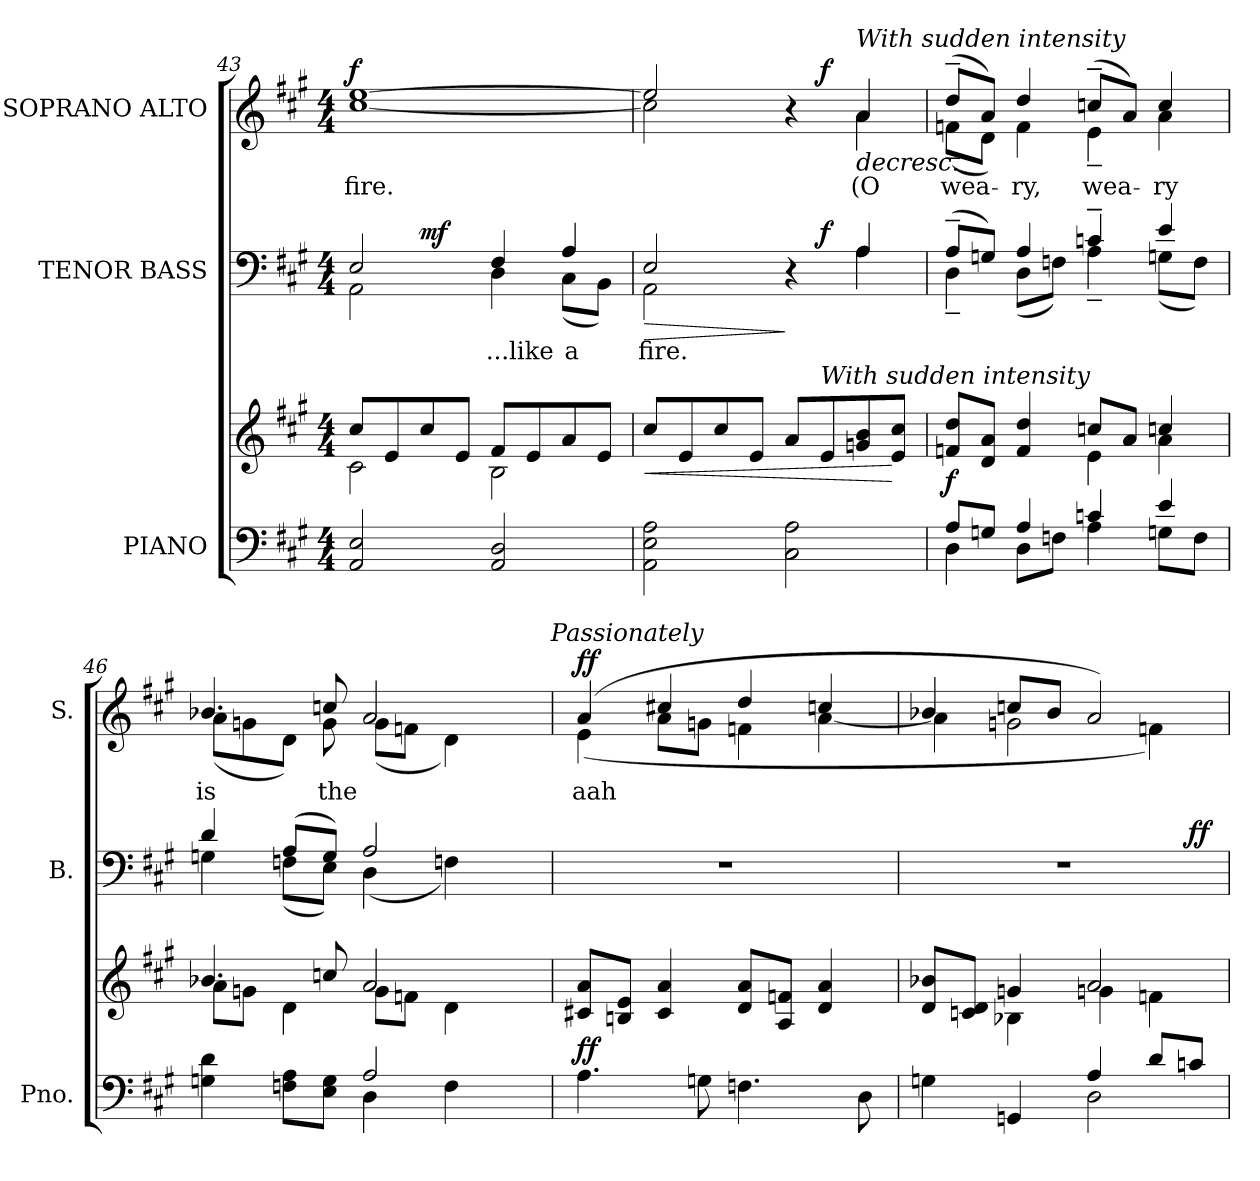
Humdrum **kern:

**kern	**kern	**dynam	**kern	**text	**dynam	**kern	**text	**dynam
*part3	*part3	*part3	*part2	*part2	*part2	*part1	*part1	*part1
*staff4	*staff3	*staff3/4	*staff2	*staff2	*staff2	*staff1	*staff1	*staff1
*I"PIANO	*	*	*I"TENOR BASS	*	*	*I"SOPRANO ALTO	*	*
*I'Pno.	*	*	*I'B.	*	*	*I'S.	*	*
*clefF4	*clefG2	*	*clefF4	*	*	*clefG2	*	*
*k[f#c#g#]	*k[f#c#g#]	*	*k[f#c#g#]	*	*	*k[f#c#g#]	*	*
*A:	*A:	*	*A:	*	*	*A:	*	*
*M4/4	*M4/4	*	*M4/4	*	*	*M4/4	*	*
=43	=43	=43	=43	=43	=43	=43	=43	=43
*	*^	*	*^	*	*	*	*	*
!	!	!	!	!	!	!	!	!	!LO:LY:b:color=#000000	!
*	*	*	*	*	*^	*	*	*^	*	*
2AAi/ 2Ei	8cc#i/L	2c#i\	.	2Ei/	2AAi\	4ryy	.	.	[>1eei	[<1cc#i	fire.	f
.	8ei/	.	.	.	.	.	.	.	.	.	.	.
.	8cc#i/	.	.	.	.	2.ryy	.	mf	.	.	.	.
.	8ei/J	.	.	.	.	.	.	.	.	.	.	.
!	!	!	!	!	!	!	!LO:LY:a:color=#000000	!	!	!	!	!
2AAi/ 2Di	8f#i/L	2Bi\	.	4F#i/	4Di\	.	...like	.	.	.	.	.
.	8ei/	.	.	.	.	.	.	.	.	.	.	.
!	!	!	!	!	!	!	!LO:LY:a:color=#000000	!	!	!	!	!
.	8ai/	.	.	4Ai/	(8C#i\L	.	a	.	.	.	.	.
.	8ei/J	.	.	.	8BBi\J)	.	.	.	.	.	.	.
*	*v	*v	*	*	*	*	*	*	*v	*v	*	*
!!LO:LB:g=z
=44	=44	=44	=44	=44	=44	=44	=44	=44	=44	=44
!	!	!LO:HP:b	!	!	!	!	!	!	!	!
!	!	!	!	!	!	!LO:LY:a:color=#000000	!LO:HP:b	!	!	!
*	*	*	*	*	*	*	*	*^	*	*
*	*	*	*	*	*	*	*	*	*^	*	*
2AAi\ 2Ei 2Ai	8cc#i/L	<	2Ei/	2AAi\	2ryy	fire.	>	2eei/]	2cc#i\]	2ryy	.	.
.	8ei/	.	.	.	.	.	.	.	.	.	.	.
.	8cc#i/	.	.	.	.	.	.	.	.	.	.	.
.	8ei/J	.	.	.	.	.	.	.	.	.	.	.
2C#i\ 2Ai	8ai/L	.	4r	4ryy	8ryy	.	]	4r	4ryy	8ryy	.	]
!	!LO:TX:a:i:t=With sudden intensity	!	!	!	!	!	!	!	!	!	!	!
.	8ei/	.	.	.	4.ryy	.	f	.	.	4.ryy	.	f
!	!	!	!	!	!	!	!	!LO:TX:a:i:t=With sudden intensity	!	!	!	!
!	!	!	!	!	!	!	!	!	!	!	!LO:LY:b:color=#000000	!LO:HP:b
.	8gni/ 8bi	.	4Ai/	4Ai\	.	.	.	4ai/	4ai\	.	(O	>
.	8ei/ 8cc#iJ	[	.	.	.	.	.	.	.	.	.	.
*	*	*	*	*v	*v	*	*	*	*	*	*	*
*	*	*	*	*	*	*	*v	*v	*v	*	*
=45	=45	=45	=45	=45	=45	=45	=45	=45	=45
*^	*^	*	*	*	*	*	*	*	*
*	*	*	*	*	*	*^	*	*	*^	*	*
*	*	*	*	*	*	*	*	*	*	*	*^	*	*
!	!	!	!	!	!	!	!	!	!	!	!	!	!LO:LY:b:color=#000000	!
*	*	*	*	*	*	*v	*v	*	*	*	*	*	*	*
*	*	*	*	*	*	*	*	*	*	*v	*v	*	*
8Ai/L	4Di\	8fni/ 8ddiL	2ryy	f	(8A~i/L	4D~i\	.	.	(8dd~i/L	(8fn~i\L	wea-	.
8Gni/J	.	8di/ 8aiJ	.	.	8Gni/J)	.	.	.	8ai/J)	8di\J)	.	.
!	!	!	!	!	!	!	!	!	!	!	!LO:LY:b:color=#000000	!
4Ai/	8Di\L	4fi/ 4ddi	.	.	4Ai/	(8Di\L	.	.	4ddi/	4fi\	-ry,	.
.	8Fni\J	.	.	.	.	8Fni\J)	.	.	.	.	.	.
!	!	!	!	!	!	!	!	!	!	!	!LO:LY:b:color=#000000	!
4cni/	4Ai\	8ccni/L	4ei\	.	4cn~i/	4A~i\	.	.	(8ccn~i/L	4e~i\	wea-	.
.	.	8ai/J	.	.	.	.	.	.	8ai/J)	.	.	.
!	!	!	!	!	!	!	!	!	!	!	!LO:LY:b:color=#000000	!
4ei/	8Gni\L	4ccni/	4ai\	.	4ei/	(8Gni\L	.	.	4cci/	4ai\	-ry	.
.	8Fi\J	.	.	.	.	8Fi\J)	.	.	.	.	.	.
*	*	*	*	*	*	*	*	*	*v	*v	*	*
=46	=46	=46	=46	=46	=46	=46	=46	=46	=46	=46	=46
!	!	!	!	!	!	!	!	!	!	!LO:LY:b:color=#000000	!
*	*	*	*	*	*	*	*	*	*^	*	*
*	*	*	*	*	*	*	*	*	*	*^	*	*
4Gni\ 4di	2ryy	4.b-Xi/	8ai\L	.	4di/	4Gni\	.	.	4.b-Xi/	(8ai\L	2ryy	is	.
.	.	.	8gni\J	.	.	.	.	.	.	8gni\	.	.	.
8Fni\ 8AiL	.	.	4di\	.	(8Ai/L	(8Fni\L	.	.	.	8di\J)	.	.	.
!	!	!	!	!	!	!	!	!	!	!	!	!LO:LY:b:color=#000000	!
8Ei\ 8GiJ	.	8ccni/	.	.	8Gi/J)	8Ei\J)	.	.	8ccni/	8gi\	.	the	.
2Ai/	4Di\	2ai/	8gi\L	.	2Ai/	(4Di\	.	.	2ai/	(8gi\L	4ryy	.	.
.	.	.	8fni\J	.	.	.	.	.	.	8fni\J	.	.	.
.	4Fi\	.	4di\	.	.	4Fni\)	.	.	.	4di\)	8ryy	.	.
.	.	.	.	.	.	.	.	.	.	.	16ryy	.	.
.	.	.	.	.	.	.	.	.	.	.	32ryy	.	.
.	.	.	.	.	.	.	.	.	.	.	64ryy	.	.
.	.	.	.	.	.	.	.	.	.	.	128...ryy	.	.
!	!	!	!	!	!	!	!	!	!	!	!LO:TX:a:i:t=Passionately	!	!
.	.	.	.	.	.	.	.	.	.	.	1024ryy	.	.
*v	*v	*	*	*	*v	*v	*	*	*v	*v	*v	*	*
*	*v	*v	*	*	*	*	*	*	*
=47	=47	=47	=47	=47	=47	=47	=47	=47
*^	*^	*	*^	*	*	*^	*	*
*	*	*	*	*	*	*	*	*	*	*^	*	*
!	!	!	!	!	!	!	!	!	!	!	!	!LO:LY:b:color=#000000	!
*v	*v	*	*	*	*v	*v	*	*	*	*v	*v	*	*
*	*v	*v	*	*	*	*	*	*	*	*
4.Ai\	8c#Xi/ 8aiL	ff	1r	.	.	(4ai/	(4ei\	aah	ff
.	8Bni/ 8eiJ	.	.	.	.	.	.	.	.
.	4c#i/ 4ai	.	.	.	.	4cc#Xi/	8ai\L	.	.
8Gni\	.	.	.	.	.	.	8gni\J	.	.
4.Fni\	8di/ 8aiL	.	.	.	.	4ddi/	4fni\	.	.
.	8Ai/ 8fniJ	.	.	.	.	.	.	.	.
.	4di/ 4ai	.	.	.	.	4ccni/	[<4ai\	.	.
8Di\	.	.	.	.	.	.	.	.	.
!!LO:LB:g=z	!!
=48	=48	=48	=48	=48	=48	=48	=48	=48	=48
*^	*^	*	*^	*	*	*	*	*	*
4Gni\	2ryy	8di/ 8b-XiL	4ryy	.	1r	2..ryy	.	.	4b-Xi/	4ai\]	.	.
.	.	8cni/ 8diJ	.	.	.	.	.	.	.	.	.	.
4GGni/	.	4gni/	4B-Xi\	.	.	.	.	.	8ccni/L	2gni\	.	.
.	.	.	.	.	.	.	.	.	8b-i/J	.	.	.
4Ai/	2Di\	2ai/	4gni\	.	.	.	.	.	2ai/)	.	.	.
8di/L	.	.	4fni\	.	.	.	.	.	.	4fni\)	.	.
8cni/J	.	.	.	.	.	8ryy	.	ff	.	.	.	.
*v	*v	*	*	*	*v	*v	*	*	*v	*v	*	*
*	*v	*v	*	*	*	*	*	*	*
=	=	=	=	=	=	=	=	=
*-	*-	*-	*-	*-	*-	*-	*-	*-
